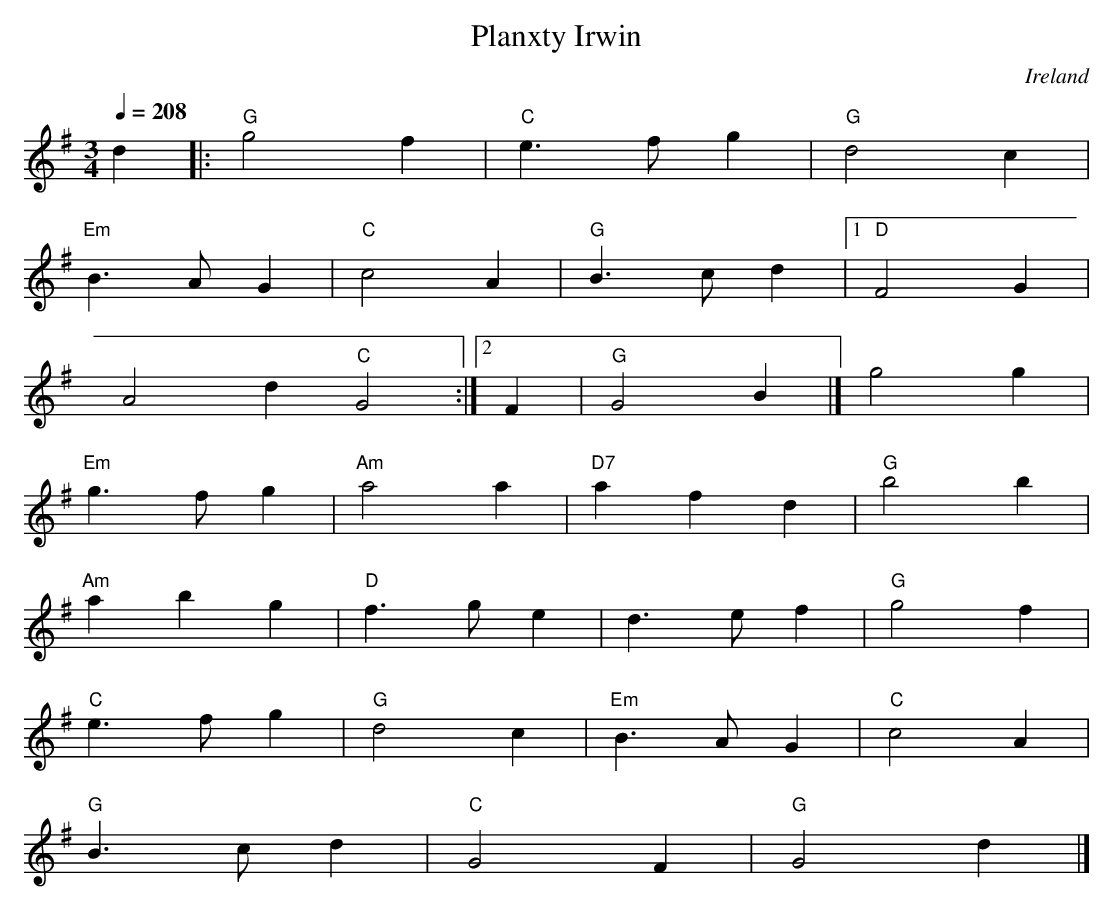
X:1
T:Planxty Irwin
O:Ireland
M:3/4
L:1/8
Q:1/4=208
K:G
V:1
d2  |:"G" g4 f2 |"C" e3 fg2 |"G" d4 c2 |
"Em" B3 AG2 |"C" c4 A2 |"G" B3 cd2 |1 "D" F4 G2 |
A4 d2 "C" G4 :|2 F2 |"G" G4 B2 |]g4 g2 |
"Em" g3 fg2 |"Am" a4 a2 |"D7" a2 f2 d2 |"G" b4 b2 |
"Am" a2 b2 g2 |"D" f3 ge2 |d3 ef2 |"G" g4 f2 |
"C" e3 fg2 |"G" d4 c2 |"Em" B3 AG2 |"C" c4 A2 |
"G" B3 cd2 |"C" G4 F2 |"G" G4 d2 |]
